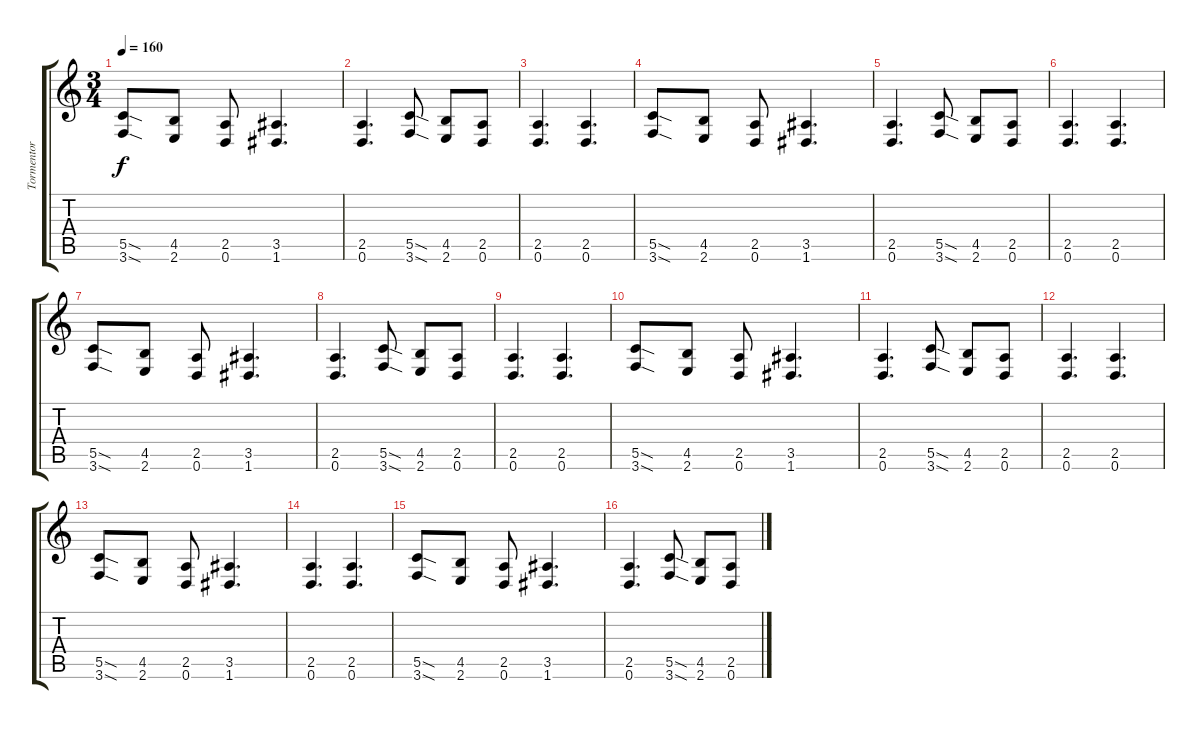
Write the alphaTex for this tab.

\track ("Tormentor" "Tormentor") {instrument distortionguitar}
\staff {score tabs}
\tuning (D4 A3 F3 C3 G2 D2) {hide}
\ts (3 4)
\tempo 160
\clef g2
\ks c
(5.5{sod} 3.6{sod}).8{dy f} (4.5 2.6).8 (2.5 0.6).8 (3.5 1.6).4{d} |
(2.5 0.6).4{d volume 7} (5.5{sod} 3.6{sod}).8 (4.5 2.6).8 (2.5 0.6).8 |
(2.5 0.6).4{d} (2.5 0.6).4{d} |
(5.5{sod} 3.6{sod}).8 (4.5 2.6).8 (2.5 0.6).8 (3.5 1.6).4{d} |
(2.5 0.6).4{d} (5.5{sod} 3.6{sod}).8 (4.5 2.6).8 (2.5 0.6).8 |
(2.5 0.6).4{d} (2.5 0.6).4{d} |
(5.5{sod} 3.6{sod}).8 (4.5 2.6).8 (2.5 0.6).8 (3.5 1.6).4{d} |
(2.5 0.6).4{d volume 4} (5.5{sod} 3.6{sod}).8 (4.5 2.6).8 (2.5 0.6).8 |
(2.5 0.6).4{d} (2.5 0.6).4{d} |
(5.5{sod} 3.6{sod}).8 (4.5 2.6).8 (2.5 0.6).8 (3.5 1.6).4{d} |
(2.5 0.6).4{d} (5.5{sod} 3.6{sod}).8 (4.5 2.6).8 (2.5 0.6).8 |
(2.5 0.6).4{d} (2.5 0.6).4{d} |
(5.5{sod} 3.6{sod}).8 (4.5 2.6).8 (2.5 0.6).8 (3.5 1.6).4{d} |
(2.5 0.6).4{d} (2.5 0.6).4{d} |
(5.5{sod} 3.6{sod}).8 (4.5 2.6).8 (2.5 0.6).8 (3.5 1.6).4{d} |
(2.5 0.6).4{d volume 4} (5.5{sod} 3.6{sod}).8 (4.5 2.6).8 (2.5 0.6).8
